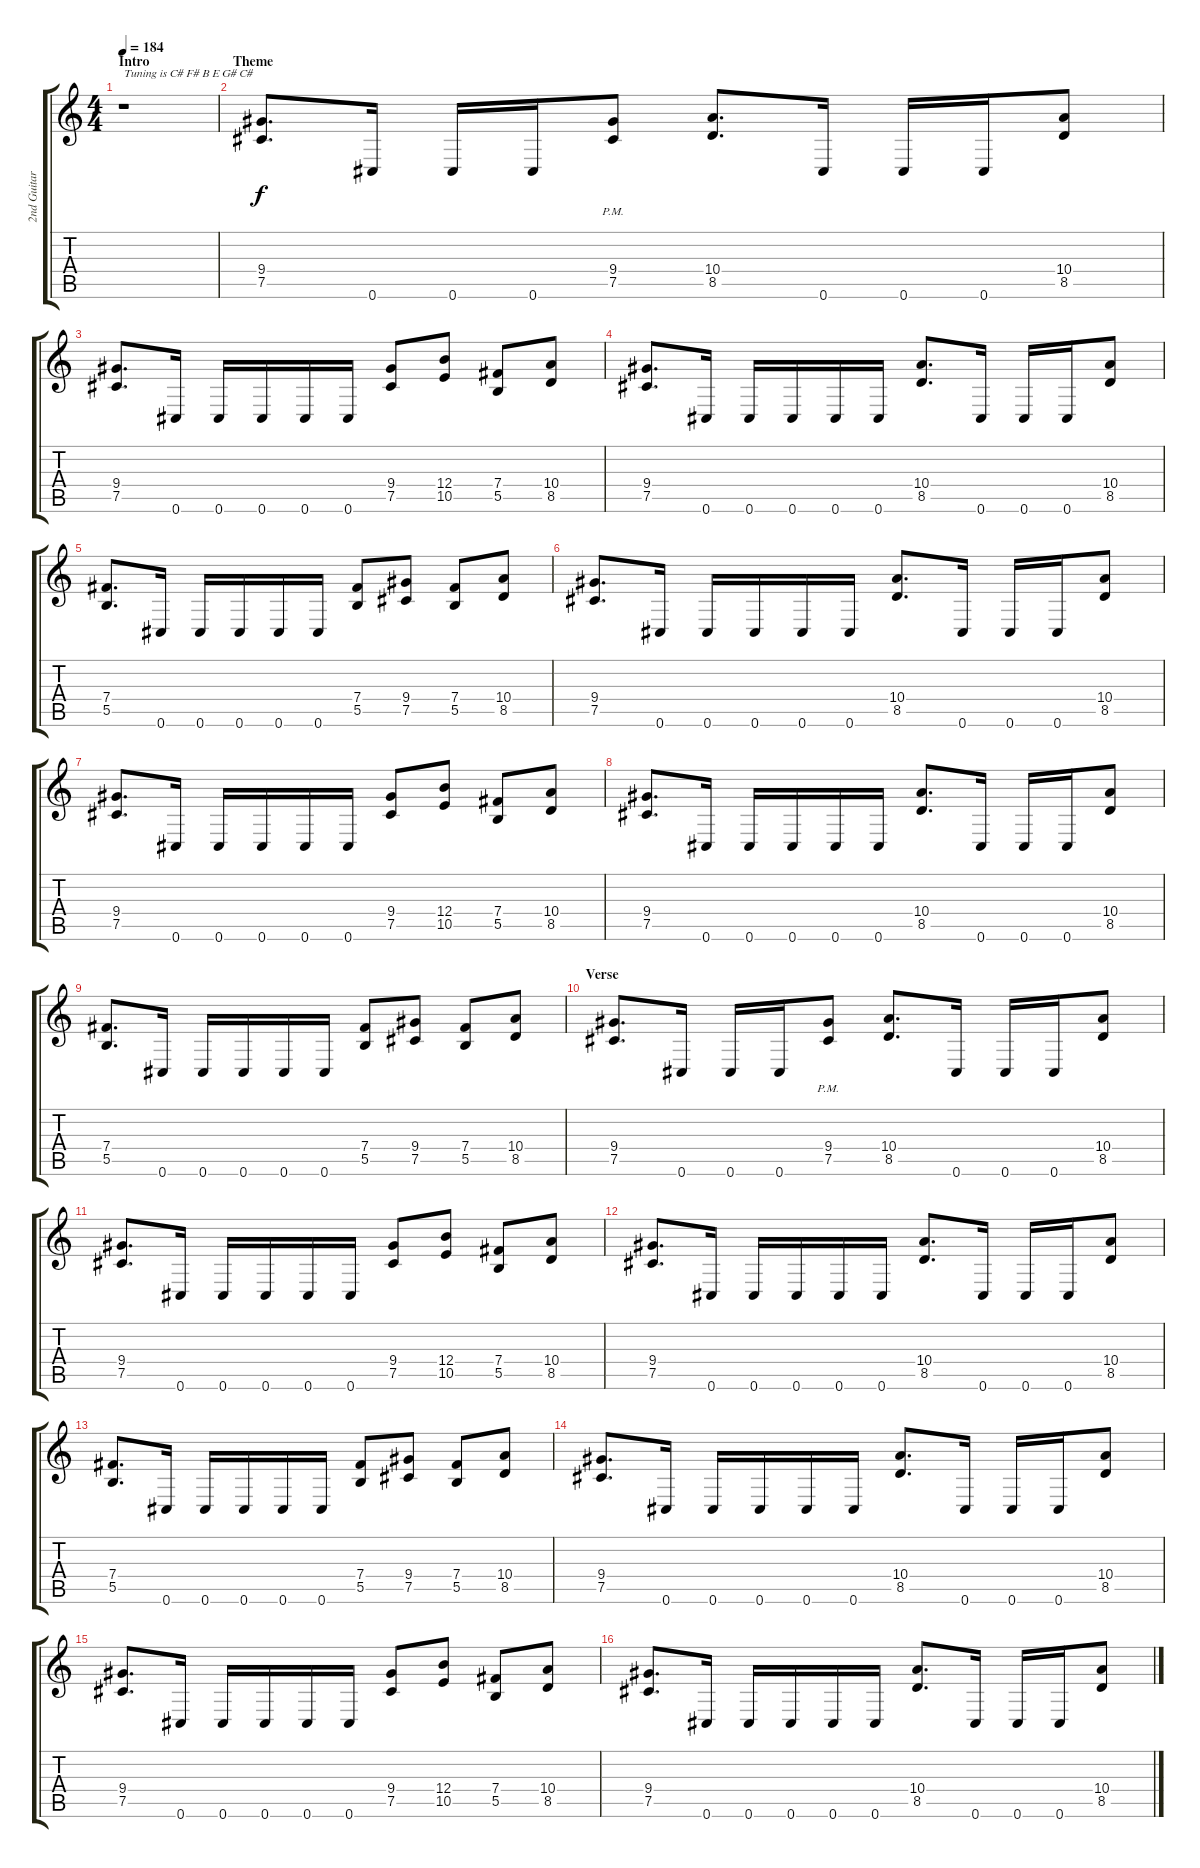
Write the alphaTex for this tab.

\track ("2nd Guitar" "2nd Guitar") {instrument distortionguitar}
\staff {score tabs}
\tuning (Db4 Ab3 E3 B2 Gb2 Db2) {hide}
\ts (4 4)
\section ("" "Intro")
\tempo 184
\clef g2
\ks c
r.1{txt "Tuning is C# F# B E G# C#" dy f instrument distortionguitar} |
\section ("" "Theme")
(9.4 7.5).8{d} 0.6.16 0.6.16 0.6.16 (9.4{pm} 7.5{pm}).8 (10.4 8.5).8{d} 0.6.16 0.6.16 0.6.16 (10.4 8.5).8 |
(9.4 7.5).8{d} 0.6.16 0.6.16 0.6.16 0.6.16 0.6.16 (9.4 7.5).8 (12.4 10.5).8 (7.4 5.5).8 (10.4 8.5).8 |
(9.4 7.5).8{d} 0.6.16 0.6.16 0.6.16 0.6.16 0.6.16 (10.4 8.5).8{d} 0.6.16 0.6.16 0.6.16 (10.4 8.5).8 |
(7.4 5.5).8{d} 0.6.16 0.6.16 0.6.16 0.6.16 0.6.16 (7.4 5.5).8 (9.4 7.5).8 (7.4 5.5).8 (10.4 8.5).8 |
(9.4 7.5).8{d} 0.6.16 0.6.16 0.6.16 0.6.16 0.6.16 (10.4 8.5).8{d} 0.6.16 0.6.16 0.6.16 (10.4 8.5).8 |
(9.4 7.5).8{d} 0.6.16 0.6.16 0.6.16 0.6.16 0.6.16 (9.4 7.5).8 (12.4 10.5).8 (7.4 5.5).8 (10.4 8.5).8 |
(9.4 7.5).8{d} 0.6.16 0.6.16 0.6.16 0.6.16 0.6.16 (10.4 8.5).8{d} 0.6.16 0.6.16 0.6.16 (10.4 8.5).8 |
(7.4 5.5).8{d} 0.6.16 0.6.16 0.6.16 0.6.16 0.6.16 (7.4 5.5).8 (9.4 7.5).8 (7.4 5.5).8 (10.4 8.5).8 |
\section ("" "Verse")
(9.4 7.5).8{d} 0.6.16 0.6.16 0.6.16 (9.4{pm} 7.5{pm}).8 (10.4 8.5).8{d} 0.6.16 0.6.16 0.6.16 (10.4 8.5).8 |
(9.4 7.5).8{d} 0.6.16 0.6.16 0.6.16 0.6.16 0.6.16 (9.4 7.5).8 (12.4 10.5).8 (7.4 5.5).8 (10.4 8.5).8 |
(9.4 7.5).8{d} 0.6.16 0.6.16 0.6.16 0.6.16 0.6.16 (10.4 8.5).8{d} 0.6.16 0.6.16 0.6.16 (10.4 8.5).8 |
(7.4 5.5).8{d} 0.6.16 0.6.16 0.6.16 0.6.16 0.6.16 (7.4 5.5).8 (9.4 7.5).8 (7.4 5.5).8 (10.4 8.5).8 |
(9.4 7.5).8{d} 0.6.16 0.6.16 0.6.16 0.6.16 0.6.16 (10.4 8.5).8{d} 0.6.16 0.6.16 0.6.16 (10.4 8.5).8 |
(9.4 7.5).8{d} 0.6.16 0.6.16 0.6.16 0.6.16 0.6.16 (9.4 7.5).8 (12.4 10.5).8 (7.4 5.5).8 (10.4 8.5).8 |
(9.4 7.5).8{d} 0.6.16 0.6.16 0.6.16 0.6.16 0.6.16 (10.4 8.5).8{d} 0.6.16 0.6.16 0.6.16 (10.4 8.5).8
